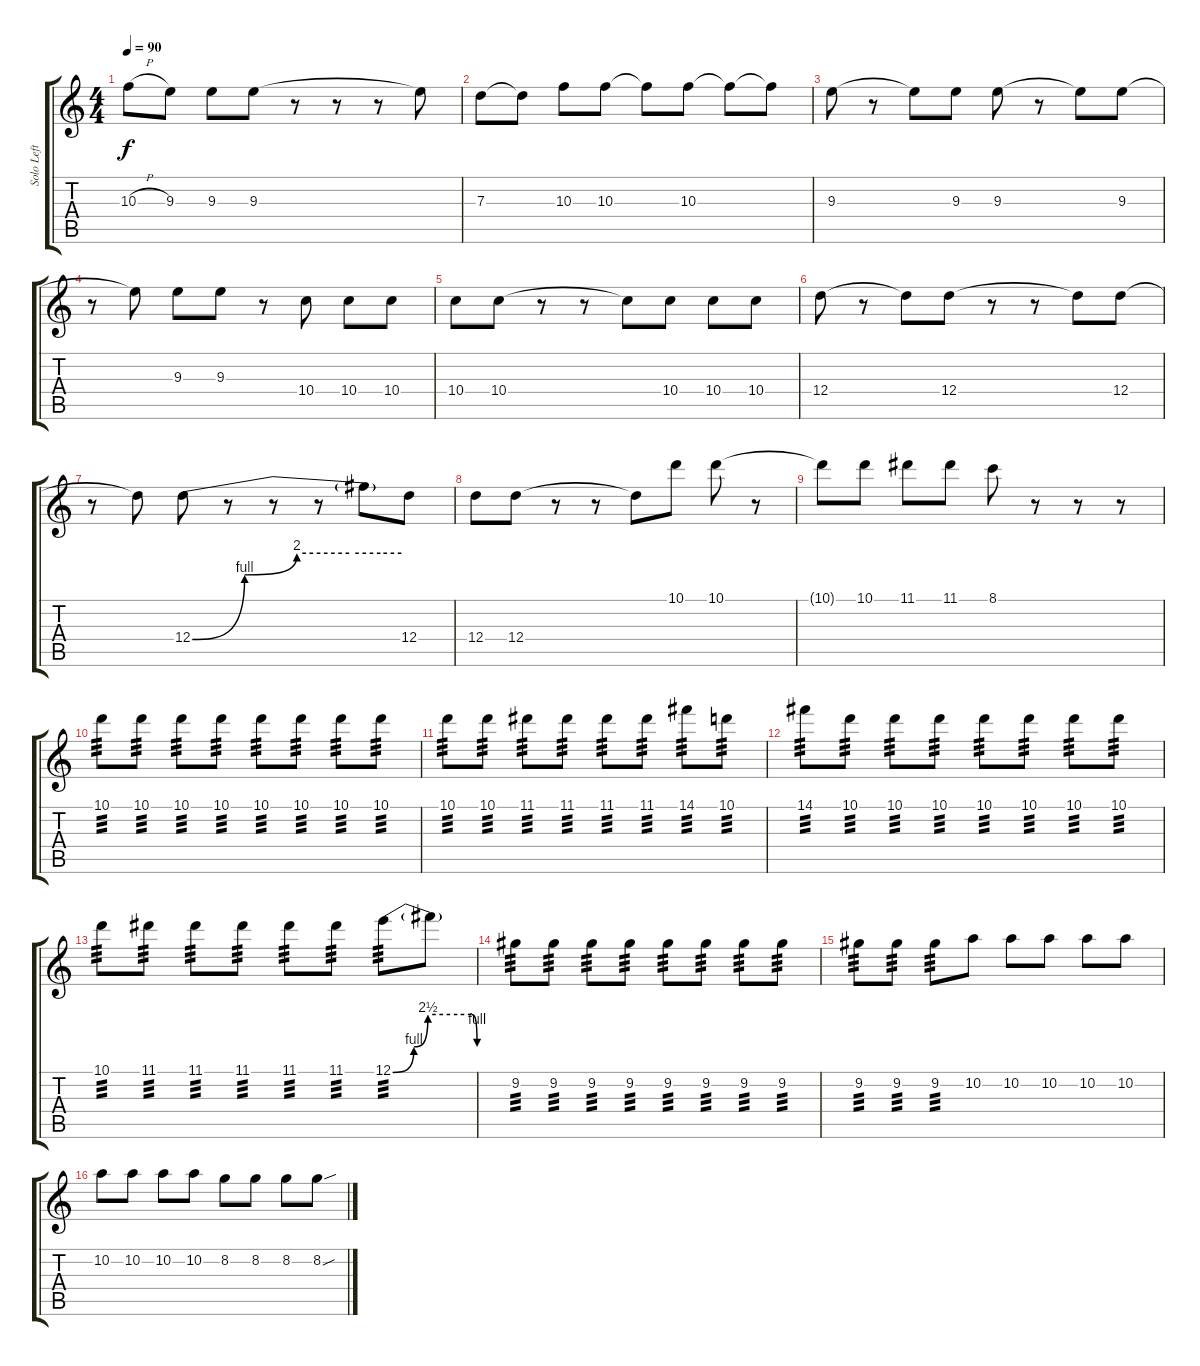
\track ("Solo Left" "Solo Left") {instrument distortionguitar}
\staff {score tabs}
\tuning (E4 B3 G3 D3 A2 D2) {hide}
\ts (4 4)
\tempo 90
\clef g2
\ks c
10.3{h}.8{dy f} 9.3.8 9.3.8 9.3.8 r.8 r.8 r.8 9.3{t}.8 |
7.3.8 7.3{t}.8 10.3.8 10.3.8 10.3{t}.8 10.3.8 10.3{t}.8 10.3{t}.8 |
9.3.8 r.8 9.3{t}.8 9.3.8 9.3.8 r.8 9.3{t}.8 9.3.8 |
r.8 9.3{t}.8 9.3.8 9.3.8 r.8 10.4.8 10.4.8 10.4.8 |
10.4.8 10.4.8 r.8 r.8 10.4{t}.8 10.4.8 10.4.8 10.4.8 |
12.4.8 r.8 12.4{t}.8 12.4.8 r.8 r.8 12.4{t}.8 12.4.8 |
r.8 12.4{t}.8 12.4{be (custom 0 0 15 4 30 8 45 8 54 8 60 8)}.8 r.8 r.8 r.8 12.4{t}.8 12.4.8 |
12.4.8 12.4.8 r.8 r.8 12.4{t}.8 10.1.8 10.1.8 r.8 |
10.1{t}.8 10.1.8 11.1.8 11.1.8 8.1.8 r.8 r.8 r.8 |
10.1.8{tp 3} 10.1.8{tp 3} 10.1.8{tp 3} 10.1.8{tp 3} 10.1.8{tp 3} 10.1.8{tp 3} 10.1.8{tp 3} 10.1.8{tp 3} |
10.1.8{tp 3} 10.1.8{tp 3} 11.1.8{tp 3} 11.1.8{tp 3} 11.1.8{tp 3} 11.1.8{tp 3} 14.1.8{tp 3} 10.1.8{tp 3} |
14.1.8{tp 3} 10.1.8{tp 3} 10.1.8{tp 3} 10.1.8{tp 3} 10.1.8{tp 3} 10.1.8{tp 3} 10.1.8{tp 3} 10.1.8{tp 3} |
10.1.8{tp 3} 11.1.8{tp 3} 11.1.8{tp 3} 11.1.8{tp 3} 11.1.8{tp 3} 11.1.8{tp 3} 12.1{be (custom 0 0 15 4 25 10 46 10 56 10 60 4)}.8{tp 3} 12.1{t}.8 |
9.2.8{tp 3} 9.2.8{tp 3} 9.2.8{tp 3} 9.2.8{tp 3} 9.2.8{tp 3} 9.2.8{tp 3} 9.2.8{tp 3} 9.2.8{tp 3} |
9.2.8{tp 3} 9.2.8{tp 3} 9.2.8{tp 3} 10.2.8 10.2.8 10.2.8 10.2.8 10.2.8 |
10.2.8 10.2.8 10.2.8 10.2.8 8.2.8 8.2.8 8.2.8 8.2{sou}.8
